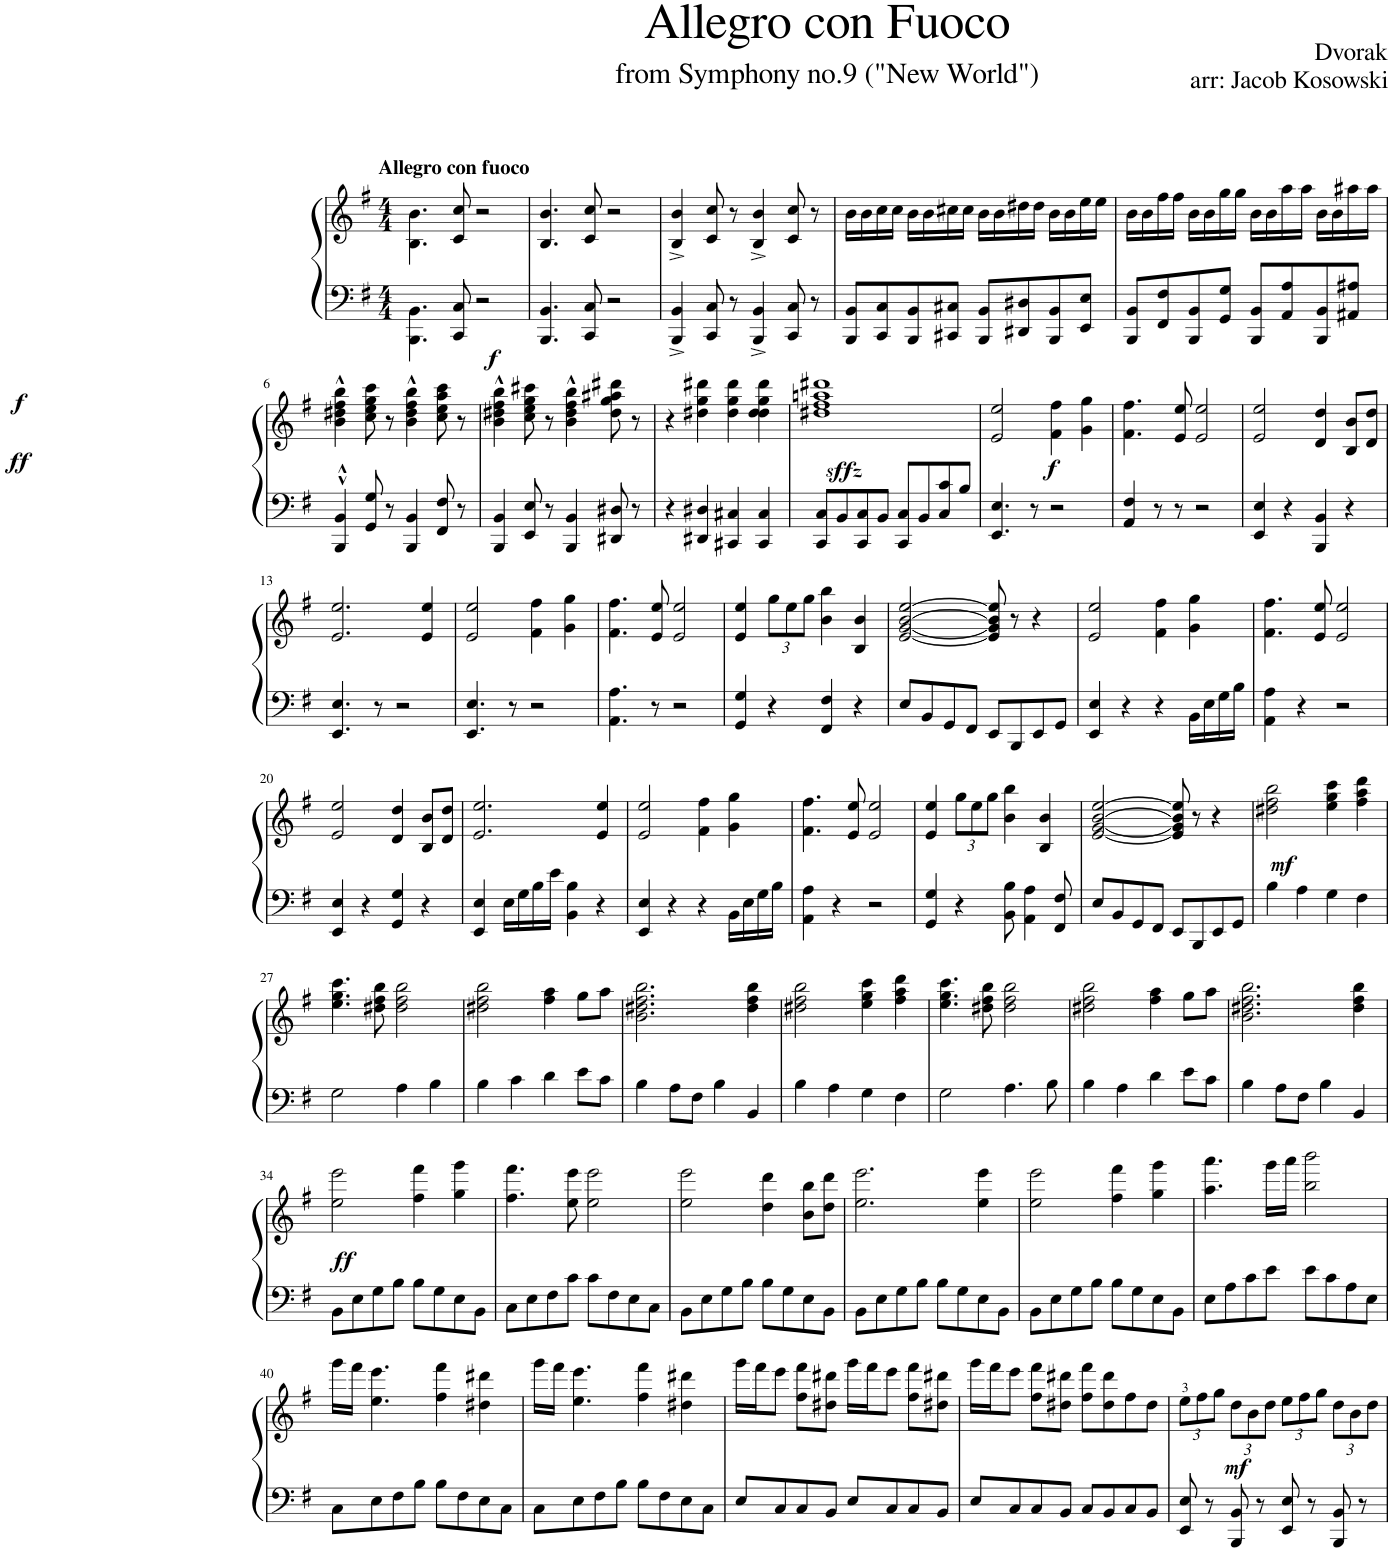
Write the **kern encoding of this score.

**kern	**kern	**dynam
*part1	*part1	*part1
*staff2	*staff1	*staff1/2
*I"Piano	*	*
*I'Pno	*	*
*clefF4	*clefG2	*
*k[f#]	*k[f#]	*
*M4/4	*M4/4	*
=1	=1	=1
!	!LO:TX:a:B:t=Allegro con fuoco	!
!	!	!LO:DY:b=2
!	!	!LO:DY:n=1:b=2
!	!	!LO:DY:n=2:b
4.BBB\ 4.BB\	4.B\ 4.b\	ff f f
8CC/ 8C/	8c/ 8cc/	.
2r	2r	.
=2	=2	=2
4.BBB/ 4.BB/	4.B/ 4.b/	.
8CC/ 8C/	8c/ 8cc/	.
2r	2r	.
=3	=3	=3
4BBB/^ 4BB/^	4B/^ 4b/^	.
8CC/ 8C/	8c/ 8cc/	.
8r	8r	.
4BBB/^ 4BB/^	4B/^ 4b/^	.
8CC/ 8C/	8c/ 8cc/	.
8r	8r	.
=4	=4	=4
8BBB/ 8BB/L	16b\LL	.
.	16b\	.
8CC/ 8C/	16cc\	.
.	16cc\JJ	.
8BBB/ 8BB/	16b\LL	.
.	16b\	.
8CC#X/ 8C#X/J	16cc#X\	.
.	16cc#\JJ	.
8BBB/ 8BB/L	16b\LL	.
.	16b\	.
8DD#X/ 8D#X/	16dd#X\	.
.	16dd#\JJ	.
8BBB/ 8BB/	16b\LL	.
.	16b\	.
8EE/ 8E/J	16ee\	.
.	16ee\JJ	.
=5	=5	=5
8BBB/ 8BB/L	16b\LL	.
.	16b\	.
8FF#/ 8F#/	16ff#\	.
.	16ff#\JJ	.
8BBB/ 8BB/	16b\LL	.
.	16b\	.
8GG/ 8G/J	16gg\	.
.	16gg\JJ	.
8BBB/ 8BB/L	16b\LL	.
.	16b\	.
8AA/ 8A/	16aa\	.
.	16aa\JJ	.
8BBB/ 8BB/	16b\LL	.
.	16b\	.
8AA#X/ 8A#X/J	16aa#X\	.
.	16aa#\JJ	.
!!LO:LB:g=z
=6	=6	=6
4BBB/^^ 4BB/^^	4b\^^ 4dd#X\^^ 4ff#\^^ 4bb\^^	.
8GG/ 8G/	8cc\ 8ee\ 8gg\ 8ccc\	.
8r	8r	.
4BBB/ 4BB/	4b\^^ 4dd#\^^ 4ff#\^^ 4bb\^^	.
8FF#/ 8F#/	8cc\ 8ee\ 8aa\ 8ccc\	.
8r	8r	.
=7	=7	=7
4BBB/ 4BB/	4b\^^ 4dd#X\^^ 4ff#\^^ 4bb\^^	.
8EE/ 8E/	8cc\ 8ee\ 8gg\ 8ccc#X\	.
8r	8r	.
4BBB/ 4BB/	4b\^^ 4dd#\^^ 4ff#\^^ 4bb\^^	.
8DD#X/ 8D#X/	8dd#\ 8gg\ 8aa#X\ 8ddd#X\	.
8r	8r	.
=8	=8	=8
4r	4r	.
4DD#X/ 4D#X/	4dd#X\ 4gg\ 4ddd#X\	.
4CC#X/ 4C#X/	4dd#\ 4gg\ 4ddd#\	.
4CC#/ 4C#/	4dd#\ 4dd#\ 4gg\ 4ddd#\	.
=9	=9	=9
!	!	!LO:DY:b
8CC/ 8C/L	1dd#X 1ff# 1aan 1ddd#X	sffz
8BB/	.	.
8CC/ 8C/	.	.
8BB/J	.	.
8CC/ 8C/L	.	.
8BB/	.	.
8C/ 8c/	.	.
8B/J	.	.
=10	=10	=10
!	!	!LO:DY:b
4.EE/ 4.E/	2e/ 2ee/	f
8r	.	.
2r	4f#\ 4ff#\	.
.	4g\ 4gg\	.
=11	=11	=11
4AA/ 4F#/	4.f#\ 4.ff#\	.
8r	.	.
8r	8e/ 8ee/	.
2r	2e/ 2ee/	.
=12	=12	=12
4EE/ 4E/	2e/ 2ee/	.
4r	.	.
4BBB/ 4BB/	4d/ 4dd/	.
4r	8B/ 8b/L	.
.	8d/ 8dd/J	.
!!LO:LB:g=z
=13	=13	=13
4.EE/ 4.E/	2.e/ 2.ee/	.
8r	.	.
2r	.	.
.	4e/ 4ee/	.
=14	=14	=14
4.EE/ 4.E/	2e/ 2ee/	.
8r	.	.
2r	4f#\ 4ff#\	.
.	4g\ 4gg\	.
=15	=15	=15
4.AA\ 4.A\	4.f#\ 4.ff#\	.
8r	8e/ 8ee/	.
2r	2e/ 2ee/	.
=16	=16	=16
4GG/ 4G/	4e/ 4ee/	.
*	*Xbrackettup	*
4r	12gg\L	.
.	12ee\	.
.	12gg\J	.
4FF#/ 4F#/	4b\ 4bb\	.
4r	4B/ 4b/	.
=17	=17	=17
8E/L	[2e/ [2g/ [2b/ [2ee/	.
8BB/	.	.
8GG/	.	.
8FF#/J	.	.
8EE/L	8e/] 8g/] 8b/] 8ee/]	.
8BBB/	8r	.
8EE/	4r	.
8GG/J	.	.
=18	=18	=18
4EE/ 4E/	2e/ 2ee/	.
4r	.	.
4r	4f#\ 4ff#\	.
16BB\LL	4g\ 4gg\	.
16E\	.	.
16G\	.	.
16B\JJ	.	.
=19	=19	=19
4AA\ 4A\	4.f#\ 4.ff#\	.
4r	.	.
.	8e/ 8ee/	.
2r	2e/ 2ee/	.
!!LO:LB:g=z
=20	=20	=20
4EE/ 4E/	2e/ 2ee/	.
4r	.	.
4GG/ 4G/	4d/ 4dd/	.
4r	8B/ 8b/L	.
.	8d/ 8dd/J	.
=21	=21	=21
4EE/ 4E/	2.e/ 2.ee/	.
16E\LL	.	.
16G\	.	.
16B\	.	.
16e\JJ	.	.
4BB\ 4B\	.	.
4r	4e/ 4ee/	.
=22	=22	=22
4EE/ 4E/	2e/ 2ee/	.
4r	.	.
4r	4f#\ 4ff#\	.
16BB\LL	4g\ 4gg\	.
16E\	.	.
16G\	.	.
16B\JJ	.	.
=23	=23	=23
4AA\ 4A\	4.f#\ 4.ff#\	.
4r	.	.
.	8e/ 8ee/	.
2r	2e/ 2ee/	.
=24	=24	=24
4GG/ 4G/	4e/ 4ee/	.
4r	12gg\L	.
.	12ee\	.
.	12gg\J	.
8BB\ 8B\	4b\ 4bb\	.
4AA\ 4A\	.	.
.	4B/ 4b/	.
8FF#/ 8F#/	.	.
=25	=25	=25
8E/L	[2e/ [2g/ [2b/ [2ee/	.
8BB/	.	.
8GG/	.	.
8FF#/J	.	.
8EE/L	8e/] 8g/] 8b/] 8ee/]	.
8BBB/	8r	.
8EE/	4r	.
8GG/J	.	.
=26	=26	=26
!	!	!LO:DY:b
4B\	2dd#X\ 2ff#\ 2bb\	mf
4A\	.	.
4G\	4ee\ 4gg\ 4ccc\	.
4F#\	4ff#\ 4aa\ 4ddd\	.
!!LO:LB:g=z
=27	=27	=27
2G\	4.ee\ 4.gg\ 4.ccc\	.
.	8dd#X\ 8ff#\ 8bb\	.
4A\	2dd#\ 2ff#\ 2bb\	.
4B\	.	.
=28	=28	=28
4B\	2dd#X\ 2ff#\ 2bb\	.
4c\	.	.
4d\	4ff#\ 4aa\	.
8e\L	8gg\L	.
8c\J	8aa\J	.
=29	=29	=29
4B\	2.b\ 2.dd#X\ 2.ff#\ 2.bb\	.
8A\L	.	.
8F#\J	.	.
4B\	.	.
4BB/	4dd#\ 4ff#\ 4bb\	.
=30	=30	=30
4B\	2dd#X\ 2ff#\ 2bb\	.
4A\	.	.
4G\	4ee\ 4gg\ 4ccc\	.
4F#\	4ff#\ 4aa\ 4ddd\	.
=31	=31	=31
2G\	4.ee\ 4.gg\ 4.ccc\	.
.	8dd#X\ 8ff#\ 8bb\	.
4.A\	2dd#\ 2ff#\ 2bb\	.
8B\	.	.
=32	=32	=32
4B\	2dd#X\ 2ff#\ 2bb\	.
4A\	.	.
4d\	4ff#\ 4aa\	.
8e\L	8gg\L	.
8c\J	8aa\J	.
=33	=33	=33
4B\	2.b\ 2.dd#X\ 2.ff#\ 2.bb\	.
8A\L	.	.
8F#\J	.	.
4B\	.	.
4BB/	4dd#\ 4ff#\ 4bb\	.
!!LO:LB:g=z
=34	=34	=34
!	!	!LO:DY:b
8BB\L	2ee\ 2eee\	ff
8E\	.	.
8G\	.	.
8B\J	.	.
8B\L	4ff#\ 4fff#\	.
8G\	.	.
8E\	4gg\ 4ggg\	.
8BB\J	.	.
=35	=35	=35
8C\L	4.ff#\ 4.fff#\	.
8E\	.	.
8F#\	.	.
8c\J	8ee\ 8eee\	.
8c\L	2ee\ 2eee\	.
8F#\	.	.
8E\	.	.
8C\J	.	.
=36	=36	=36
8BB\L	2ee\ 2eee\	.
8E\	.	.
8G\	.	.
8B\J	.	.
8B\L	4dd\ 4ddd\	.
8G\	.	.
8E\	8b\ 8bb\L	.
8BB\J	8dd\ 8ddd\J	.
=37	=37	=37
8BB\L	2.ee\ 2.eee\	.
8E\	.	.
8G\	.	.
8B\J	.	.
8B\L	.	.
8G\	.	.
8E\	4ee\ 4eee\	.
8BB\J	.	.
=38	=38	=38
8BB\L	2ee\ 2eee\	.
8E\	.	.
8G\	.	.
8B\J	.	.
8B\L	4ff#\ 4fff#\	.
8G\	.	.
8E\	4gg\ 4ggg\	.
8BB\J	.	.
=39	=39	=39
8E\L	4.aa\ 4.aaa\	.
8A\	.	.
8c\	.	.
8e\J	16ggg\LL	.
.	16aaa\JJ	.
8e\L	2bb\ 2bbb\	.
8c\	.	.
8A\	.	.
8E\J	.	.
!!LO:LB:g=z
=40	=40	=40
8C\L	16ggg\LL	.
.	16fff#\JJ	.
8E\	4.ee\ 4.eee\	.
8F#\	.	.
8B\J	.	.
8B\L	4ff#\ 4fff#\	.
8F#\	.	.
8E\	4dd#X\ 4ddd#X\	.
8C\J	.	.
=41	=41	=41
8C\L	16ggg\LL	.
.	16fff#\JJ	.
8E\	4.ee\ 4.eee\	.
8F#\	.	.
8B\J	.	.
8B\L	4ff#\ 4fff#\	.
8F#\	.	.
8E\	4dd#X\ 4ddd#X\	.
8C\J	.	.
=42	=42	=42
8E/L	16ggg\LL	.
.	16fff#\J	.
8C/	8eee\J	.
8C/	8ff#\ 8fff#\L	.
8BB/J	8dd#X\ 8ddd#X\J	.
8E/L	16ggg\LL	.
.	16fff#\J	.
8C/	8eee\J	.
8C/	8ff#\ 8fff#\L	.
8BB/J	8dd#X\ 8ddd#X\J	.
=43	=43	=43
8E/L	16ggg\LL	.
.	16fff#\J	.
8C/	8eee\J	.
8C/	8ff#\ 8fff#\L	.
8BB/J	8dd#X\ 8ddd#X\J	.
8C/L	8ff#\ 8fff#\L	.
8BB/	8dd#\ 8ddd#\	.
8C/	8ff#\	.
8BB/J	8dd#\J	.
=44	=44	=44
!	!	!LO:DY:b
8EE/ 8E/	12ee\L	mf
.	12ff#\	.
8r	.	.
.	12gg\J	.
8BBB/ 8BB/	12dd\L	.
.	12b\	.
8r	.	.
.	12dd\J	.
8EE/ 8E/	12ee\L	.
.	12ff#\	.
8r	.	.
.	12gg\J	.
8BBB/ 8BB/	12dd\L	.
.	12b\	.
8r	.	.
.	12dd\J	.
=	=	=
*-	*-	*-
